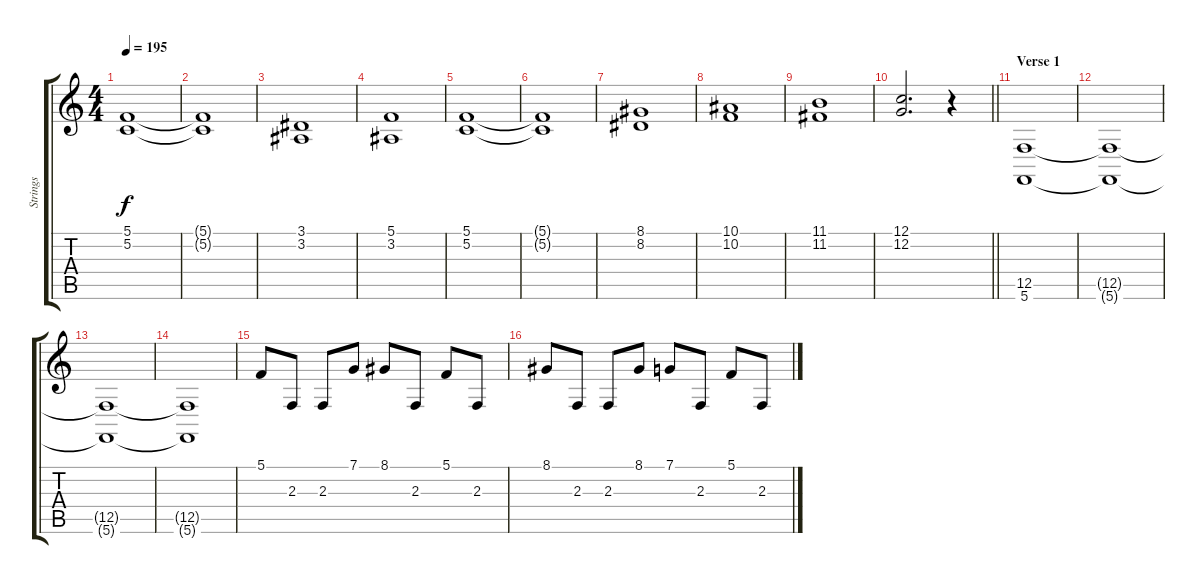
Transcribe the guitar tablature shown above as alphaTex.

\track ("Strings" "Strings") {instrument stringensemble1}
\staff {score tabs}
\tuning (C4 G3 Eb3 Bb2 F2 C2) {hide}
\ts (4 4)
\tempo 195
\clef g2
\ks c
(5.1 5.2).1{dy f} |
(5.1{t} 5.2{t}).1 |
(3.1 3.2).1 |
(5.1 3.2).1 |
(5.1 5.2).1 |
(5.1{t} 5.2{t}).1 |
(8.1 8.2).1 |
(10.1 10.2).1 |
(11.1 11.2).1 |
\barLineRight lightlight
(12.1 12.2).2{d} r.4 |
\section ("" "Verse 1")
(12.5 5.6).1 |
(12.5{t} 5.6{t}).1 |
(12.5{t} 5.6{t}).1 |
(12.5{t} 5.6{t}).1 |
5.1.8 2.3.8 2.3.8 7.1.8 8.1.8 2.3.8 5.1.8 2.3.8 |
8.1.8 2.3.8 2.3.8 8.1.8 7.1.8 2.3.8 5.1.8 2.3.8
